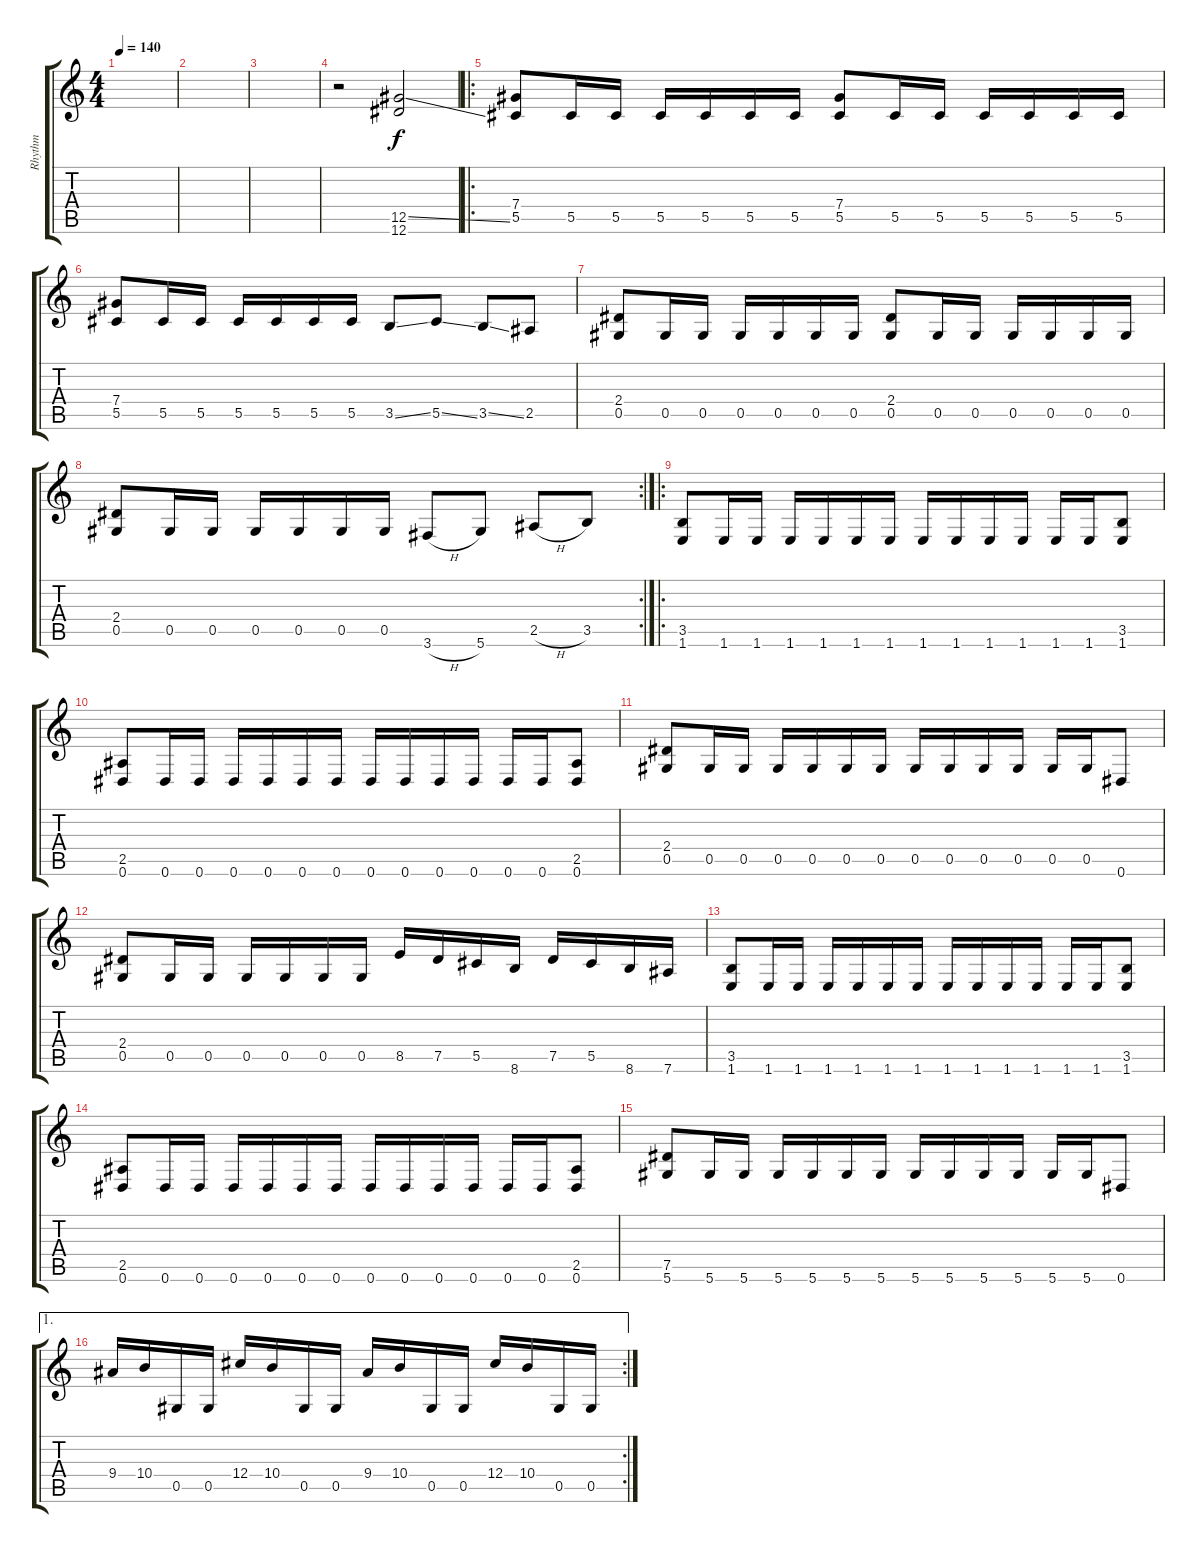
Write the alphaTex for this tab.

\track ("Rhythm" "Rhythm") {instrument overdrivenguitar}
\staff {score tabs}
\tuning (Eb4 Bb3 Gb3 Db3 Ab2 Eb2) {hide}
\ts (4 4)
\tempo 140
\clef g2
\ks c
|
|
|
r.2 (12.5{ss} 12.6).2 |
\ro
(7.4 5.5).8 5.5.16 5.5.16 5.5.16 5.5.16 5.5.16 5.5.16 (7.4 5.5).8 5.5.16 5.5.16 5.5.16 5.5.16 5.5.16 5.5.16 |
(7.4 5.5).8 5.5.16 5.5.16 5.5.16 5.5.16 5.5.16 5.5.16 3.5{ss}.8 5.5{ss}.8 3.5{ss}.8 2.5.8 |
(2.4 0.5).8 0.5.16 0.5.16 0.5.16 0.5.16 0.5.16 0.5.16 (2.4 0.5).8 0.5.16 0.5.16 0.5.16 0.5.16 0.5.16 0.5.16 |
\rc 2
(2.4 0.5).8 0.5.16 0.5.16 0.5.16 0.5.16 0.5.16 0.5.16 3.6{h}.8 5.6.8 2.5{h}.8 3.5.8 |
\ro
(3.5 1.6).8 1.6.16 1.6.16 1.6.16 1.6.16 1.6.16 1.6.16 1.6.16 1.6.16 1.6.16 1.6.16 1.6.16 1.6.16 (3.5 1.6).8 |
(2.5 0.6).8 0.6.16 0.6.16 0.6.16 0.6.16 0.6.16 0.6.16 0.6.16 0.6.16 0.6.16 0.6.16 0.6.16 0.6.16 (2.5 0.6).8 |
(2.4 0.5).8 0.5.16 0.5.16 0.5.16 0.5.16 0.5.16 0.5.16 0.5.16 0.5.16 0.5.16 0.5.16 0.5.16 0.5.16 0.6.8 |
(2.4 0.5).8 0.5.16 0.5.16 0.5.16 0.5.16 0.5.16 0.5.16 8.5.16 7.5.16 5.5.16 8.6.16 7.5.16 5.5.16 8.6.16 7.6.16 |
(3.5 1.6).8 1.6.16 1.6.16 1.6.16 1.6.16 1.6.16 1.6.16 1.6.16 1.6.16 1.6.16 1.6.16 1.6.16 1.6.16 (3.5 1.6).8 |
(2.5 0.6).8 0.6.16 0.6.16 0.6.16 0.6.16 0.6.16 0.6.16 0.6.16 0.6.16 0.6.16 0.6.16 0.6.16 0.6.16 (2.5 0.6).8 |
(7.5 5.6).8 5.6.16 5.6.16 5.6.16 5.6.16 5.6.16 5.6.16 5.6.16 5.6.16 5.6.16 5.6.16 5.6.16 5.6.16 0.6.8 |
\ae 1
\rc 2
9.4.16 10.4.16 0.5.16 0.5.16 12.4.16 10.4.16 0.5.16 0.5.16 9.4.16 10.4.16 0.5.16 0.5.16 12.4.16 10.4.16 0.5.16 0.5.16
